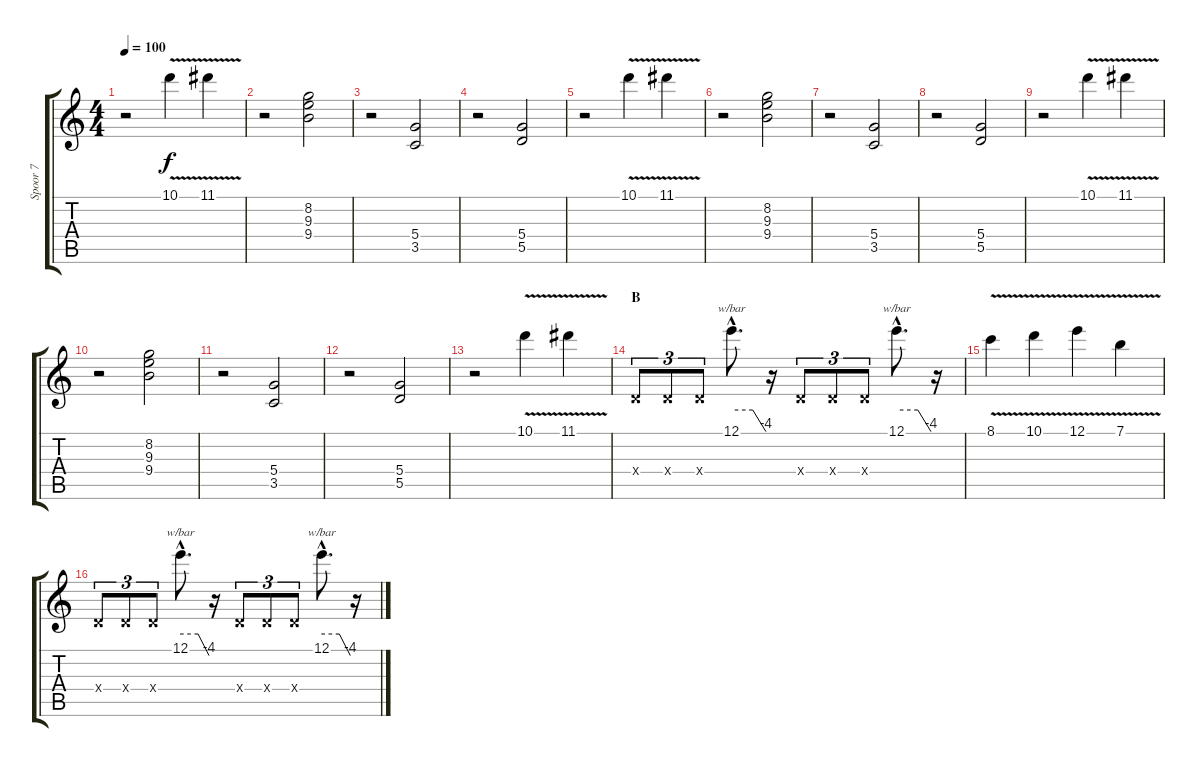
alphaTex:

\track ("Spoor 7" "Spoor 7") {instrument overdrivenguitar}
\staff {score tabs}
\tuning (E4 B3 G3 D3 A2 E2) {hide}
\ts (4 4)
\tempo 100
\clef g2
\ks c
r.2{dy f} 10.1{v}.4 11.1{v}.4 |
r.2 (8.2 9.3 9.4).2 |
r.2 (5.4 3.5).2 |
r.2 (5.4 5.5).2 |
r.2 10.1{v}.4 11.1{v}.4 |
r.2 (8.2 9.3 9.4).2 |
r.2 (5.4 3.5).2 |
r.2 (5.4 5.5).2 |
r.2 10.1{v}.4 11.1{v}.4 |
r.2 (8.2 9.3 9.4).2 |
r.2 (5.4 3.5).2 |
r.2 (5.4 5.5).2 |
r.2 10.1{v}.4 11.1{v}.4 |
\section ("" "B")
0.4{x}.8{tu (3 2)} 0.4{x}.8{tu (3 2)} 0.4{x}.8{tu (3 2)} 12.1{hac}.8{d tbe (custom default 0 0 37 0 60 -16)} r.16 0.4{x}.8{tu (3 2)} 0.4{x}.8{tu (3 2)} 0.4{x}.8{tu (3 2)} 12.1{hac}.8{d tbe (custom default 0 0 37 0 60 -16)} r.16 |
8.1{v}.4 10.1{v}.4 12.1{v}.4 7.1{v}.4 |
0.4{x}.8{tu (3 2)} 0.4{x}.8{tu (3 2)} 0.4{x}.8{tu (3 2)} 12.1{hac}.8{d tbe (custom default 0 0 37 0 60 -16)} r.16 0.4{x}.8{tu (3 2)} 0.4{x}.8{tu (3 2)} 0.4{x}.8{tu (3 2)} 12.1{hac}.8{d tbe (custom default 0 0 37 0 60 -16)} r.16
